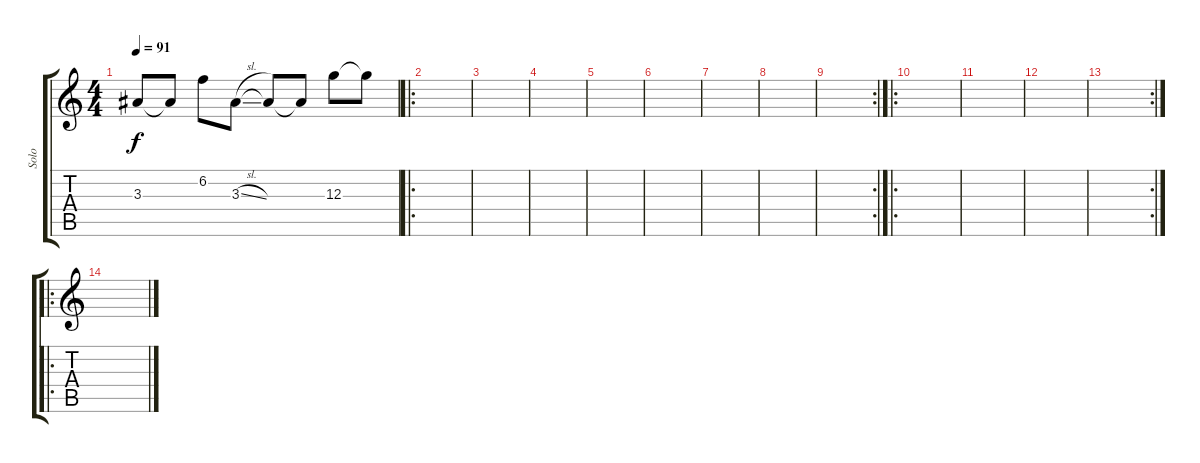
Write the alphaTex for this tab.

\track ("Solo" "Solo") {instrument overdrivenguitar}
\staff {score tabs}
\tuning (E4 B3 G3 D3 A2 E2) {hide}
\ts (4 4)
\tempo 91
\clef g2
\ks c
3.3.8{dy f} 3.3{t}.8 6.2.8 3.3{sl}.8 3.3{t}.8 3.3{t}.8 12.3.8 12.3{t}.8 |
\ro
|
|
|
|
|
|
|
\rc 2
|
\ro
|
|
|
\rc 2
|
\ro
